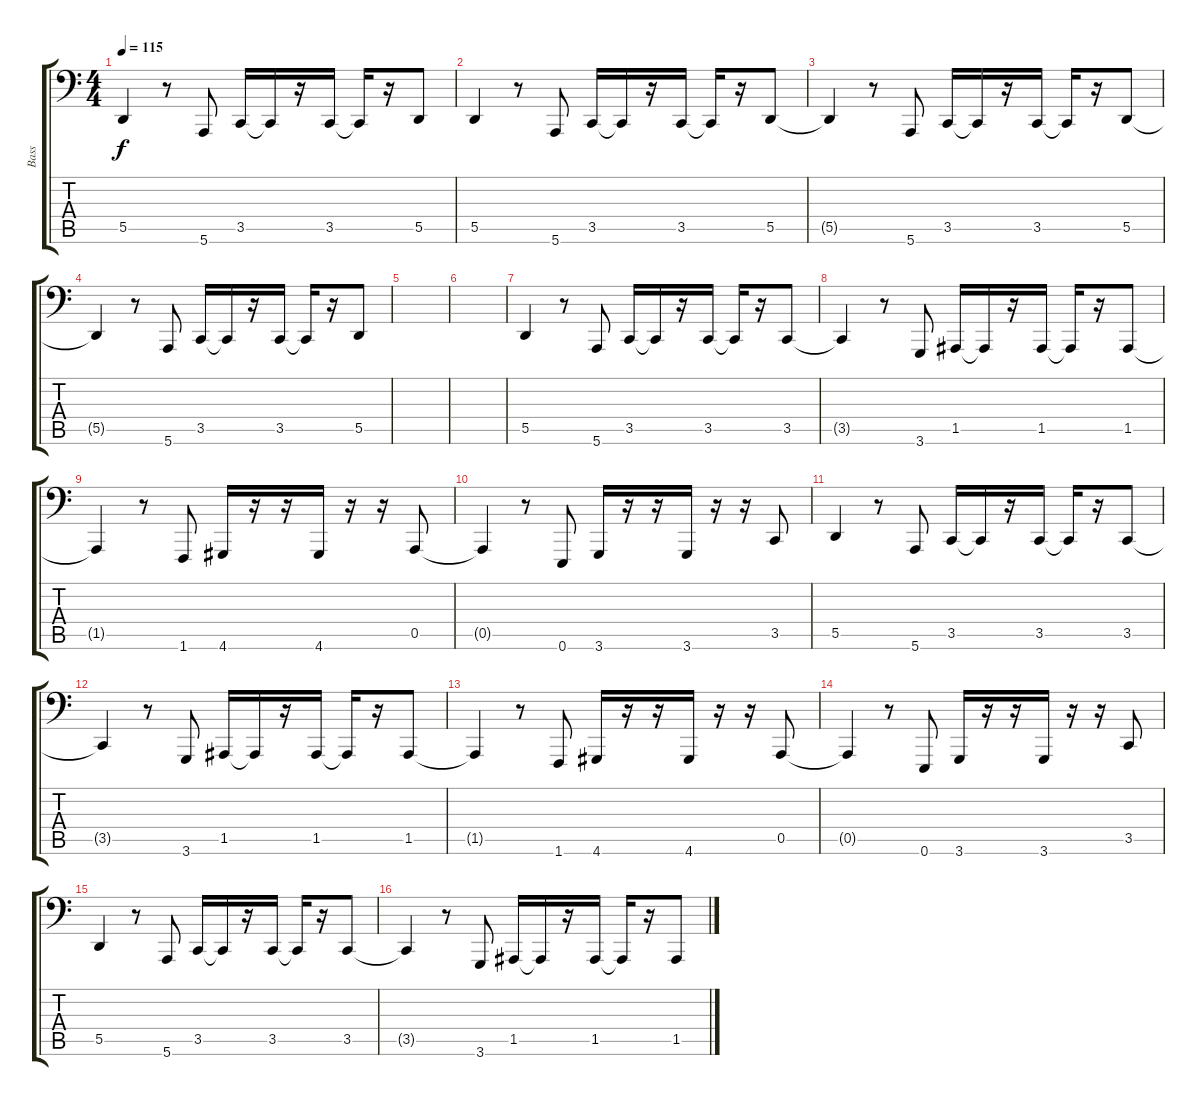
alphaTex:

\track ("Bass" "Bass") {instrument lead8bassandlead}
\staff {score tabs}
\tuning (E3 B2 G2 D2 A1 E1) {hide}
\ts (4 4)
\tempo 115
\clef f4
\ks c
5.5{t}.4{dy f} r.8 5.6.8 3.5.16 3.5{t}.16 r.16 3.5.16 3.5{t}.16 r.16 5.5.8 |
5.5.4 r.8 5.6.8 3.5.16 3.5{t}.16 r.16 3.5.16 3.5{t}.16 r.16 5.5.8 |
5.5{t}.4 r.8 5.6.8 3.5.16 3.5{t}.16 r.16 3.5.16 3.5{t}.16 r.16 5.5.8 |
5.5{t}.4 r.8 5.6.8 3.5.16 3.5{t}.16 r.16 3.5.16 3.5{t}.16 r.16 5.5.8 |
|
|
5.5.4{instrument acousticbass} r.8 5.6.8 3.5.16 3.5{t}.16 r.16 3.5.16 3.5{t}.16 r.16 3.5.8 |
3.5{t}.4{instrument acousticbass} r.8 3.6.8 1.5.16 1.5{t}.16 r.16 1.5.16 1.5{t}.16 r.16 1.5.8 |
1.5{t}.4{instrument acousticbass} r.8 1.6.8 4.6.16 r.16 r.16 4.6.16 r.16 r.16 0.5.8 |
0.5{t}.4{instrument acousticbass} r.8 0.6.8 3.6.16 r.16 r.16 3.6.16 r.16 r.16 3.5.8 |
5.5.4{instrument acousticbass} r.8 5.6.8 3.5.16 3.5{t}.16 r.16 3.5.16 3.5{t}.16 r.16 3.5.8 |
3.5{t}.4{instrument acousticbass} r.8 3.6.8 1.5.16 1.5{t}.16 r.16 1.5.16 1.5{t}.16 r.16 1.5.8 |
1.5{t}.4{instrument acousticbass} r.8 1.6.8 4.6.16 r.16 r.16 4.6.16 r.16 r.16 0.5.8 |
0.5{t}.4{instrument acousticbass} r.8 0.6.8 3.6.16 r.16 r.16 3.6.16 r.16 r.16 3.5.8 |
5.5.4{instrument acousticbass} r.8 5.6.8 3.5.16 3.5{t}.16 r.16 3.5.16 3.5{t}.16 r.16 3.5.8 |
3.5{t}.4{instrument acousticbass} r.8 3.6.8 1.5.16 1.5{t}.16 r.16 1.5.16 1.5{t}.16 r.16 1.5.8
